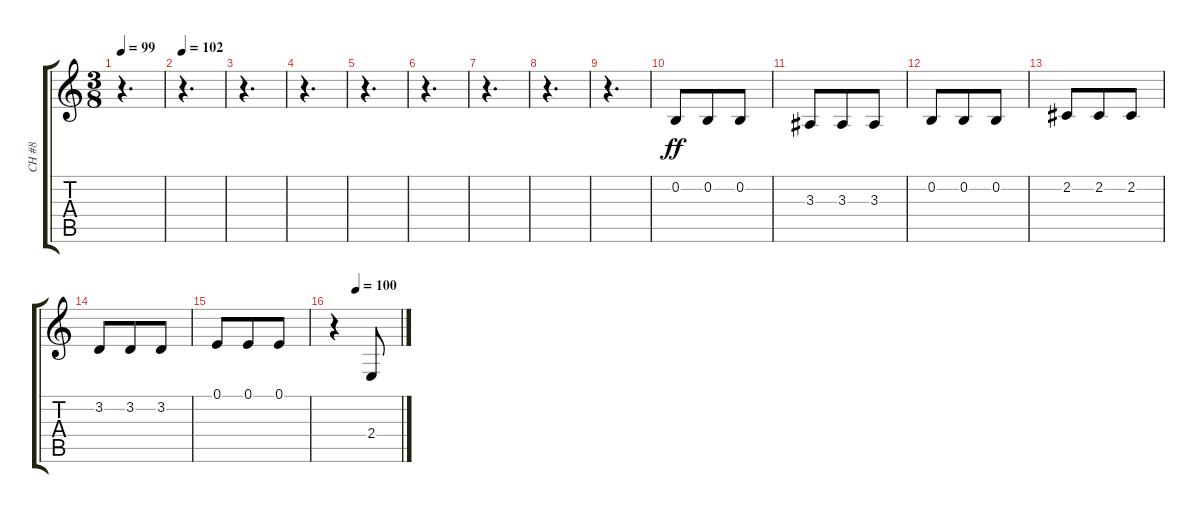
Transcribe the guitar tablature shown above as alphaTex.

\track ("CH #8" "CH #8") {instrument stringensemble1}
\staff {score tabs}
\tuning (E4 B3 G3 D3 A2 E2) {hide}
\ts (3 8)
\tempo 99
\clef g2
\ks c
r.4{d dy ff} |
\tempo 102
r.4{d} |
r.4{d} |
r.4{d} |
r.4{d} |
r.4{d} |
r.4{d} |
r.4{d} |
r.4{d} |
0.2.8{balance 8} 0.2.8 0.2.8 |
3.3.8 3.3.8 3.3.8 |
0.2.8 0.2.8 0.2.8 |
2.2.8 2.2.8 2.2.8 |
3.2.8 3.2.8 3.2.8 |
0.1.8 0.1.8 0.1.8 |
\tempo (100 0.3333333333333333)
r.4 2.4.8
